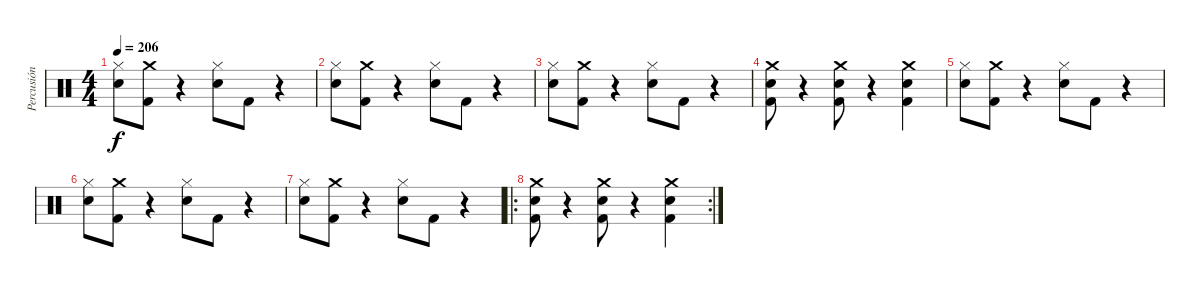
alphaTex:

\track ("Percusión" "Percusión") {instrument percussion}
\staff {score}
\articulation defaults
\ts (4 4)
\tempo 206
\clef neutral
\ks c
("Snare (hit) 2" "Hi-Hat (closed)").8{dy f} ("Kick (hit) 2" "Crash medium (hit)").8 r.4 ("Snare (hit) 2" "Hi-Hat (closed)").8 "Kick (hit) 2".8 r.4 |
("Snare (hit) 2" "Hi-Hat (closed)").8 ("Kick (hit) 2" "Crash medium (hit)").8 r.4 ("Snare (hit) 2" "Hi-Hat (closed)").8 "Kick (hit) 2".8 r.4 |
("Snare (hit) 2" "Hi-Hat (closed)").8 ("Kick (hit) 2" "Crash medium (hit)").8 r.4 ("Snare (hit) 2" "Hi-Hat (closed)").8 "Kick (hit) 2".8 r.4 |
("Kick (hit) 2" "Snare (hit) 2" "Crash medium (hit)").8 r.4 ("Kick (hit) 2" "Snare (hit) 2" "Crash medium (hit)").8 r.4 ("Kick (hit) 2" "Snare (hit) 2" "Crash medium (hit)").4 |
("Snare (hit) 2" "Hi-Hat (closed)").8 ("Kick (hit) 2" "Crash medium (hit)").8 r.4 ("Snare (hit) 2" "Hi-Hat (closed)").8 "Kick (hit) 2".8 r.4 |
("Snare (hit) 2" "Hi-Hat (closed)").8 ("Kick (hit) 2" "Crash medium (hit)").8 r.4 ("Snare (hit) 2" "Hi-Hat (closed)").8 "Kick (hit) 2".8 r.4 |
("Snare (hit) 2" "Hi-Hat (closed)").8 ("Kick (hit) 2" "Crash medium (hit)").8 r.4 ("Snare (hit) 2" "Hi-Hat (closed)").8 "Kick (hit) 2".8 r.4 |
\ro
\rc 2
("Kick (hit) 2" "Snare (hit) 2" "Crash medium (hit)").8 r.4 ("Kick (hit) 2" "Snare (hit) 2" "Crash medium (hit)").8 r.4 ("Kick (hit) 2" "Snare (hit) 2" "Crash medium (hit)").4
